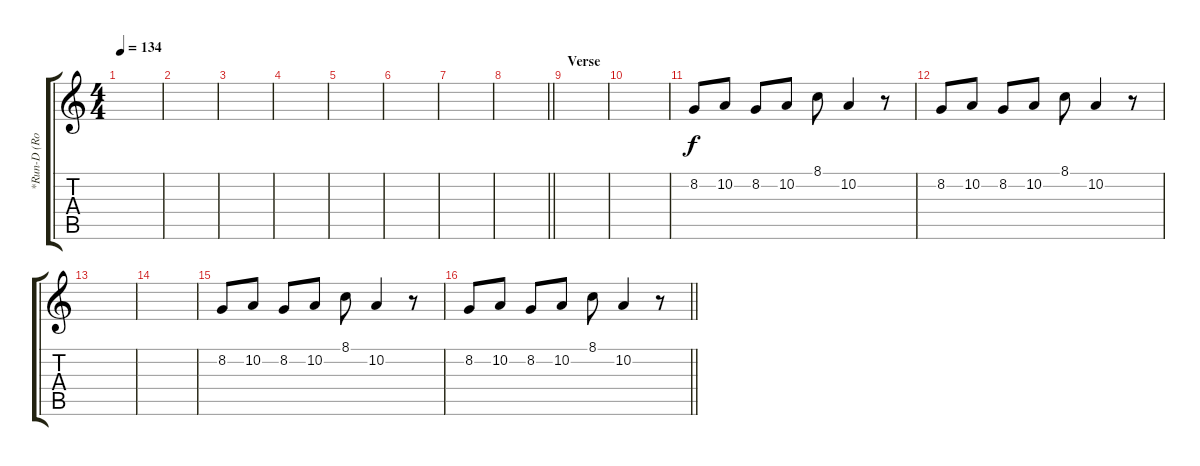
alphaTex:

\track ("*Run-D (Robot Vocal)" "*Run-D (Ro") {instrument lead2sawtooth}
\staff {score tabs}
\tuning (E4 B3 G3 D3 A2 E2) {hide}
\ts (4 4)
\section ("" "")
\tempo 134
\clef g2
\ks c
|
|
|
|
|
|
|
\barLineRight lightlight
|
\section ("" "Verse")
|
|
8.2.8 10.2.8 8.2.8 10.2.8 8.1.8 10.2.4 r.8 |
8.2.8 10.2.8 8.2.8 10.2.8 8.1.8 10.2.4 r.8 |
|
|
8.2.8 10.2.8 8.2.8 10.2.8 8.1.8 10.2.4 r.8 |
\barLineRight lightlight
8.2.8 10.2.8 8.2.8 10.2.8 8.1.8 10.2.4 r.8
